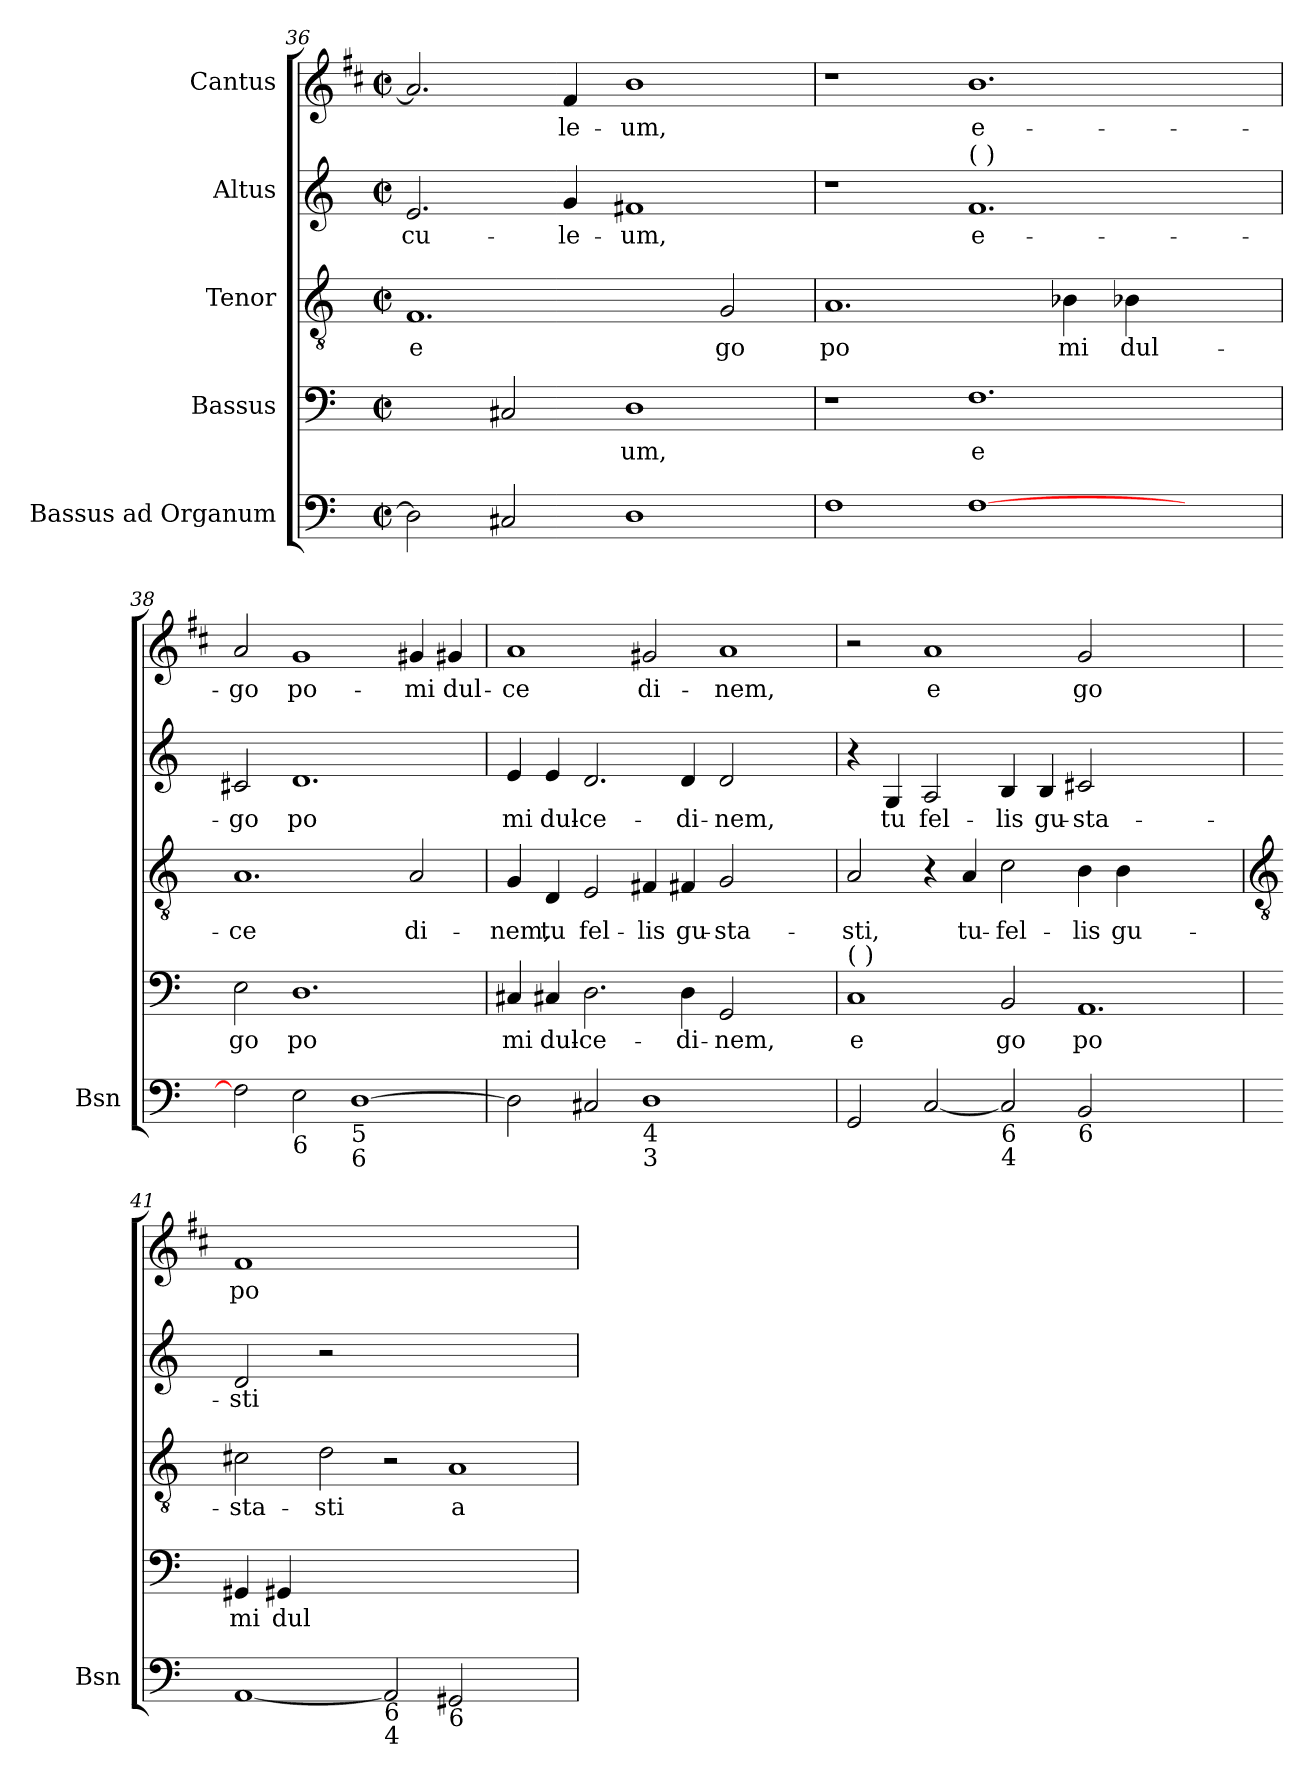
**kern	**kern	**text	**kern	**text	**kern	**text	**kern	**text
*part5	*part4	*part4	*part3	*part3	*part2	*part2	*part1	*part1
*staff5	*staff4	*staff4	*staff3	*staff3	*staff2	*staff2	*staff1	*staff1
*I"Bassus ad Organum	*I"Bassus	*	*I"Tenor	*	*I"Altus	*	*I"Cantus	*
*I'Bsn	*	*	*	*	*	*	*	*
!!LO:LB:g=z
*clefF4	*clefF4	*	*clefGv2	*	*clefG2	*	*clefG2	*
*	*	*	*	*	*	*	*ITrd1c2	*
*k[]	*k[]	*	*k[]	*	*k[]	*	*k[]	*
*C:	*C:	*	*C:	*	*C:	*	*C:	*
*M4/2	*M4/2	*	*M4/2	*	*M4/2	*	*M4/2	*
*met(c|)	*met(c|)	*	*met(c|)	*	*met(c|)	*	*met(c|)	*
=36	=36	=36	=36	=36	=36	=36	=36	=36
!	!	!	!	!LO:LY:b	!	!LO:LY:b	!	!
2D]	2Dyy]	.	1.F	e	2.e	-cu-	2.g]	.
2C#X	2C#X	.	.	.	.	.	.	.
!	!	!	!	!	!	!LO:LY:b	!	!LO:LY:b
.	.	.	.	.	4g	-le-	4e	le-
!	!	!LO:LY:b	!	!	!	!LO:LY:b	!	!LO:LY:b
1D	1D	um,	.	.	1f#X	-um,	1a	-um,
!	!	!	!	!LO:LY:b	!	!	!	!
.	.	.	2G	go	.	.	.	.
=37	=37	=37	=37	=37	=37	=37	=37	=37
!	!	!	!	!LO:LY:b	!	!	!	!
1F	1r	.	1.A	po	1r	.	1r	.
!	!	!	!	!	!LO:TX:a:t=(  )	!	!	!
!	!	!LO:LY:b	!	!	!	!LO:LY:b	!	!LO:LY:b
[1F	1.F	e	.	.	1.f	e-	1.a	e-
!	!	!	!	!LO:LY:b	!	!	!	!
.	.	.	4B-X	mi	.	.	.	.
!	!	!	!	!LO:LY:b	!	!	!	!
.	.	.	4B-X	dul-	.	.	.	.
2ryy	.	.	2ryy	.	.	.	.	.
=38	=38	=38	=38	=38	=38	=38	=38	=38
!	!	!LO:LY:b	!	!LO:LY:b	!	!LO:LY:b	!	!LO:LY:b
2F]	2E	go	1.A	-ce	2c#X	-go	2g	-go
!LO:TX:b:t=6	!	!	!	!	!	!	!	!
!	!	!LO:LY:b	!	!	!	!LO:LY:b	!	!LO:LY:b
2E	1.D	po	.	.	1.d	po	1f	po-
!LO:TX:b:t=5	!	!	!	!	!	!	!	!
!LO:TX:b:t=6	!	!	!	!	!	!	!	!
[1D	.	.	.	.	.	.	.	.
!	!	!	!	!LO:LY:b	!	!	!	!LO:LY:b
.	.	.	2A	di-	.	.	4f#X	-mi
!	!	!	!	!	!	!	!	!LO:LY:b
.	.	.	.	.	.	.	4f#X	dul-
=39	=39	=39	=39	=39	=39	=39	=39	=39
!	!	!LO:LY:b	!	!LO:LY:b	!	!LO:LY:b	!	!LO:LY:b
2D]	4C#X	mi	4G	-nem,	4e	mi	1g	-ce
!	!	!LO:LY:b	!	!LO:LY:b	!	!LO:LY:b	!	!
.	4C#X	dul-	4D	tu	4e	dul-	.	.
!	!	!LO:LY:b	!	!LO:LY:b	!	!LO:LY:b	!	!
2C#X	2.D	-ce-	2E	fel-	2.d	-ce-	.	.
!LO:TX:b:t=4	!	!	!	!	!	!	!	!
!LO:TX:b:t=3	!	!	!	!	!	!	!	!
!	!	!	!	!LO:LY:b	!	!	!	!LO:LY:b
1D	.	.	4F#X	-lis	.	.	2f#X	di-
!	!	!LO:LY:b	!	!LO:LY:b	!	!LO:LY:b	!	!
.	4D	-di-	4F#X	gu-	4d	-di-	.	.
!	!	!LO:LY:b	!	!LO:LY:b	!	!LO:LY:b	!	!LO:LY:b
.	2GG	-nem,	2G	-sta-	2d	-nem,	1g	-nem,
2ryy	2ryy	.	2ryy	.	2ryy	.	.	.
=40	=40	=40	=40	=40	=40	=40	=40	=40
!	!LO:TX:a:t=(  )	!	!	!	!	!	!	!
!	!	!LO:LY:b	!	!LO:LY:b	!	!	!	!
2GG	1C	e	2A	-sti,	4r	.	2r	.
!	!	!	!	!	!	!LO:LY:b	!	!
.	.	.	.	.	4G	tu	.	.
!	!	!	!	!	!	!LO:LY:b	!	!LO:LY:b
[2C	.	.	4r	.	2A	fel-	1g	e
!	!	!	!	!LO:LY:b	!	!	!	!
.	.	.	4A	tu-	.	.	.	.
!LO:TX:b:t=6\n4	!	!	!	!	!	!	!	!
!	!	!LO:LY:b	!	!LO:LY:b	!	!LO:LY:b	!	!
2C]	2BB	go	2c	-fel-	4B	-lis	.	.
!	!	!	!	!	!	!LO:LY:b	!	!
.	.	.	.	.	4B	gu-	.	.
!LO:TX:b:t=6	!	!	!	!	!	!	!	!
!	!	!LO:LY:b	!	!LO:LY:b	!	!LO:LY:b	!	!LO:LY:b
2BB	1.AA	po	4B	-lis	2c#X	-sta-	2f	go
!	!	!	!	!LO:LY:b	!	!	!	!
.	.	.	4B	gu-	.	.	.	.
1ryy	.	.	1ryy	.	1ryy	.	1ryy	.
!!LO:LB:g=z
=41	=41	=41	=41	=41	=41	=41	=41	=41
*	*	*	*clefGv2	*	*	*	*	*
!	!	!LO:LY:b	!	!LO:LY:b	!	!LO:LY:b	!	!LO:LY:b
[1AA	4GG#X	mi	2c#X	-sta-	2d	-sti	1e	po
!	!	!LO:LY:b	!	!	!	!	!	!
.	4GG#X	dul-	.	.	.	.	.	.
!	!	!	!	!LO:LY:b	!	!	!	!
.	0ryy	.	2d	-sti	2r	.	.	.
!LO:TX:b:t=6\n4	!	!	!	!	!	!	!	!
!	!	!	!	!	!	!LO:LY:b	!	!
2AA]	.	.	2r	.	[2eyy	a	1.ryy	.
!LO:TX:b:t=6	!	!	!	!	!	!	!	!
!	!	!	!	!LO:LY:b	!	!	!	!
2GG#X	.	.	1A	a-	1ryy	.	.	.
2ryy	.	.	.	.	.	.	.	.
=	=	=	=	=	=	=	=	=
*-	*-	*-	*-	*-	*-	*-	*-	*-
